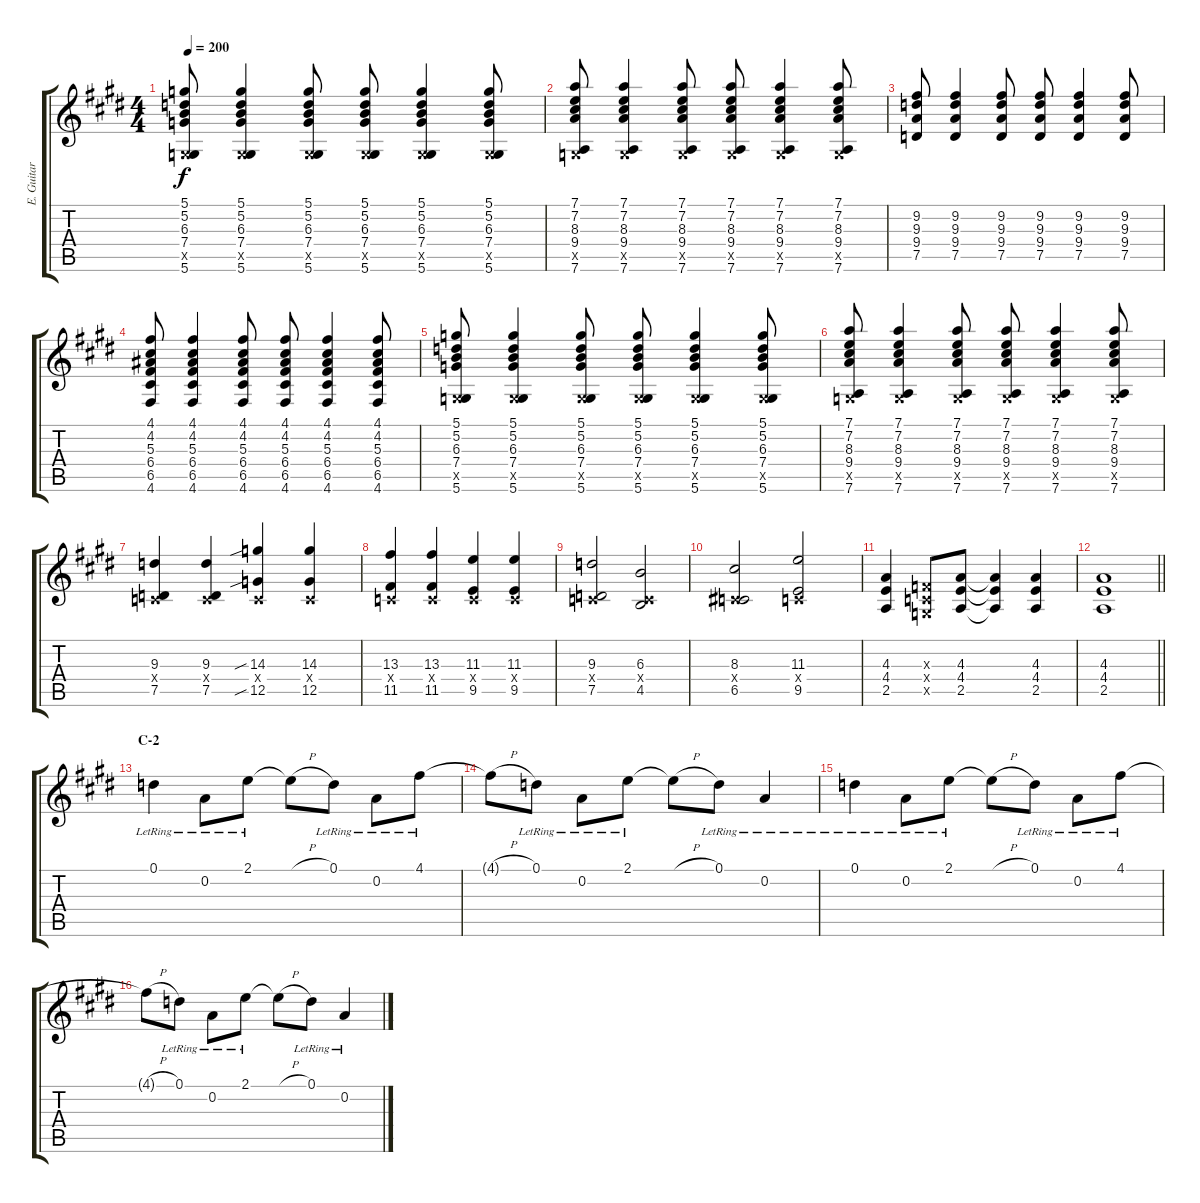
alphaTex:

\track ("E. Guitar I" "E. Guitar ") {instrument overdrivenguitar}
\staff {score tabs}
\tuning (D4 A3 F3 C3 G2 D2) {hide}
\ts (4 4)
\tempo 200
\clef g2
\ks e
(5.1 5.2 6.3 7.4 0.5{x} 5.6).8{dy f} (5.1 5.2 6.3 7.4 0.5{x} 5.6).4 (5.1 5.2 6.3 7.4 0.5{x} 5.6).8 (5.1 5.2 6.3 7.4 0.5{x} 5.6).8 (5.1 5.2 6.3 7.4 0.5{x} 5.6).4 (5.1 5.2 6.3 7.4 0.5{x} 5.6).8 |
(7.1 7.2 8.3 9.4 0.5{x} 7.6).8 (7.1 7.2 8.3 9.4 0.5{x} 7.6).4 (7.1 7.2 8.3 9.4 0.5{x} 7.6).8 (7.1 7.2 8.3 9.4 0.5{x} 7.6).8 (7.1 7.2 8.3 9.4 0.5{x} 7.6).4 (7.1 7.2 8.3 9.4 0.5{x} 7.6).8 |
(9.2 9.3 9.4 7.5).8 (9.2 9.3 9.4 7.5).4 (9.2 9.3 9.4 7.5).8 (9.2 9.3 9.4 7.5).8 (9.2 9.3 9.4 7.5).4 (9.2 9.3 9.4 7.5).8 |
(4.1 4.2 5.3 6.4 6.5 4.6).8 (4.1 4.2 5.3 6.4 6.5 4.6).4 (4.1 4.2 5.3 6.4 6.5 4.6).8 (4.1 4.2 5.3 6.4 6.5 4.6).8 (4.1 4.2 5.3 6.4 6.5 4.6).4 (4.1 4.2 5.3 6.4 6.5 4.6).8 |
(5.1 5.2 6.3 7.4 0.5{x} 5.6).8 (5.1 5.2 6.3 7.4 0.5{x} 5.6).4 (5.1 5.2 6.3 7.4 0.5{x} 5.6).8 (5.1 5.2 6.3 7.4 0.5{x} 5.6).8 (5.1 5.2 6.3 7.4 0.5{x} 5.6).4 (5.1 5.2 6.3 7.4 0.5{x} 5.6).8 |
(7.1 7.2 8.3 9.4 0.5{x} 7.6).8 (7.1 7.2 8.3 9.4 0.5{x} 7.6).4 (7.1 7.2 8.3 9.4 0.5{x} 7.6).8 (7.1 7.2 8.3 9.4 0.5{x} 7.6).8 (7.1 7.2 8.3 9.4 0.5{x} 7.6).4 (7.1 7.2 8.3 9.4 0.5{x} 7.6).8 |
(9.3 0.4{x} 7.5).4 (9.3 0.4{x} 7.5).4 (14.3{sib} 0.4{x} 12.5{sib}).4 (14.3 0.4{x} 12.5).4 |
(13.3 0.4{x} 11.5).4 (13.3 0.4{x} 11.5).4 (11.3 0.4{x} 9.5).4 (11.3 0.4{x} 9.5).4 |
(9.3 0.4{x} 7.5).2 (6.3 0.4{x} 4.5).2 |
(8.3 0.4{x} 6.5).2 (11.3 0.4{x} 9.5).2 |
(4.3 4.4 2.5).4 (0.3{x} 0.4{x} 0.5{x}).8 (4.3 4.4 2.5).8 (4.3{t} 4.4{t} 2.5{t}).4 (4.3 4.4 2.5).4 |
\barLineRight lightlight
(4.3 4.4 2.5).1 |
\section ("" "C-2")
0.1{lr}.4 0.2{lr}.8 2.1{lr}.8 2.1{h t}.8 0.1{lr}.8 0.2{lr}.8 4.1{lr}.8 |
4.1{h t}.8 0.1{lr}.8 0.2{lr}.8 2.1{lr}.8 2.1{h t}.8 0.1{lr}.8 0.2{lr}.4 |
0.1{lr}.4 0.2{lr}.8 2.1{lr}.8 2.1{h t}.8 0.1{lr}.8 0.2{lr}.8 4.1{lr}.8 |
4.1{h t}.8 0.1{lr}.8 0.2{lr}.8 2.1{lr}.8 2.1{h t}.8 0.1{lr}.8 0.2{lr}.4
